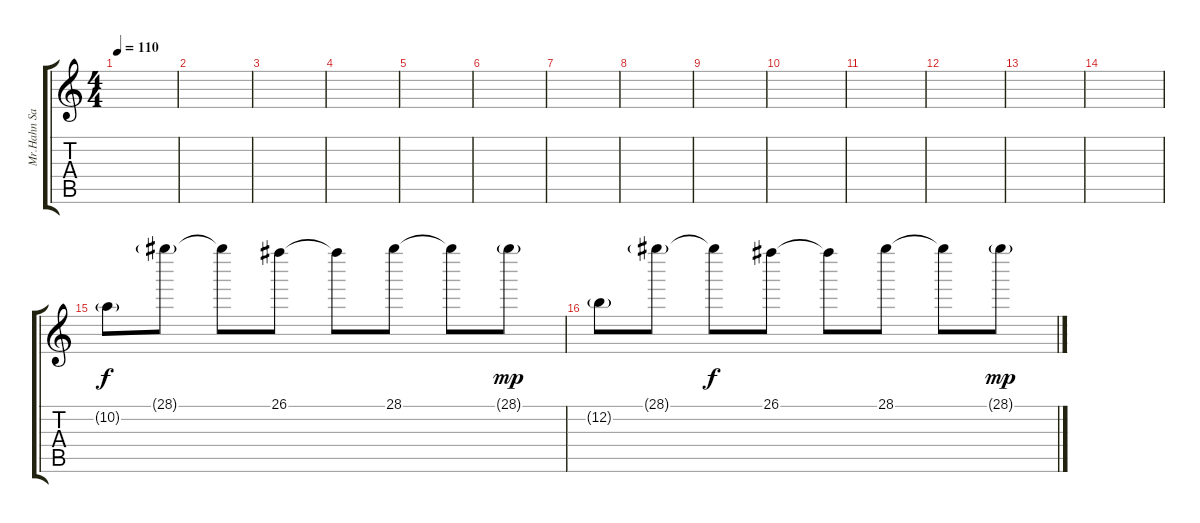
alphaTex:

\track ("Mr.Hahn Sampler6" "Mr.Hahn Sa") {instrument acousticguitarsteel}
\staff {score tabs}
\tuning (E4 B3 G3 D3 A2 E2) {hide}
\ts (4 4)
\tempo 110
\clef g2
\ks c
|
|
|
|
|
|
|
|
|
|
|
|
|
|
10.2{g}.8 28.1{g}.8 28.1{t}.8{dy f} 26.1.8 26.1{t}.8 28.1.8 28.1{t}.8 28.1{g}.8{dy mp} |
12.2{g}.8 28.1{g}.8 28.1{t}.8{dy f} 26.1.8 26.1{t}.8 28.1.8 28.1{t}.8 28.1{g}.8{dy mp}
